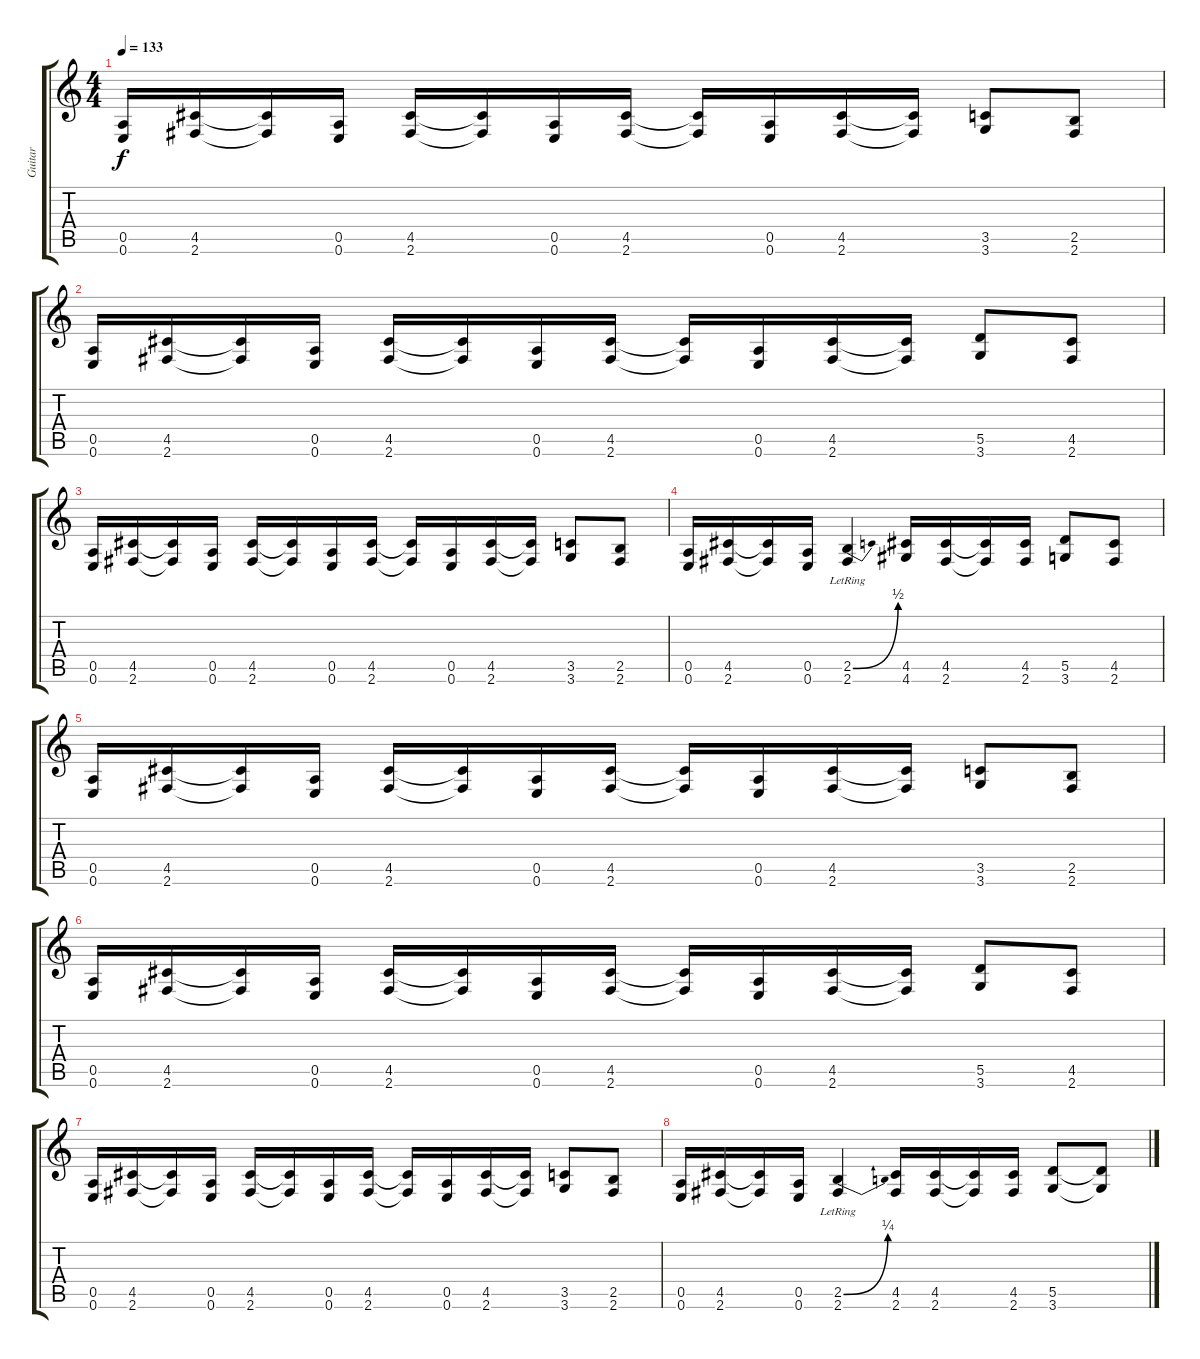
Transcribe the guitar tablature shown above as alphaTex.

\track ("Guitar" "Guitar") {instrument distortionguitar}
\staff {score tabs}
\tuning (E4 B3 G3 D3 A2 E2) {hide}
\ts (4 4)
\tempo 133
\clef g2
\ks c
(0.5 0.6).16{dy f} (4.5 2.6).16 (4.5{t} 2.6{t}).16 (0.5 0.6).16 (4.5 2.6).16 (4.5{t} 2.6{t}).16 (0.5 0.6).16 (4.5 2.6).16 (4.5{t} 2.6{t}).16 (0.5 0.6).16 (4.5 2.6).16 (4.5{t} 2.6{t}).16 (3.5 3.6).8 (2.5 2.6).8 |
(0.5 0.6).16 (4.5 2.6).16 (4.5{t} 2.6{t}).16 (0.5 0.6).16 (4.5 2.6).16 (4.5{t} 2.6{t}).16 (0.5 0.6).16 (4.5 2.6).16 (4.5{t} 2.6{t}).16 (0.5 0.6).16 (4.5 2.6).16 (4.5{t} 2.6{t}).16 (5.5 3.6).8 (4.5 2.6).8 |
(0.5 0.6).16 (4.5 2.6).16 (4.5{t} 2.6{t}).16 (0.5 0.6).16 (4.5 2.6).16 (4.5{t} 2.6{t}).16 (0.5 0.6).16 (4.5 2.6).16 (4.5{t} 2.6{t}).16 (0.5 0.6).16 (4.5 2.6).16 (4.5{t} 2.6{t}).16 (3.5 3.6).8 (2.5 2.6).8 |
(0.5 0.6).16 (4.5 2.6).16 (4.5{t} 2.6{t}).16 (0.5 0.6).16 (2.5{be (bend 0 0 60 2)} 2.6{lr}).4 (4.5 4.6).16 (4.5 2.6).16 (4.5{t} 2.6{t}).16 (4.5 2.6).16 (5.5 3.6).8 (4.5 2.6).8 |
(0.5 0.6).16 (4.5 2.6).16 (4.5{t} 2.6{t}).16 (0.5 0.6).16 (4.5 2.6).16 (4.5{t} 2.6{t}).16 (0.5 0.6).16 (4.5 2.6).16 (4.5{t} 2.6{t}).16 (0.5 0.6).16 (4.5 2.6).16 (4.5{t} 2.6{t}).16 (3.5 3.6).8 (2.5 2.6).8 |
(0.5 0.6).16 (4.5 2.6).16 (4.5{t} 2.6{t}).16 (0.5 0.6).16 (4.5 2.6).16 (4.5{t} 2.6{t}).16 (0.5 0.6).16 (4.5 2.6).16 (4.5{t} 2.6{t}).16 (0.5 0.6).16 (4.5 2.6).16 (4.5{t} 2.6{t}).16 (5.5 3.6).8 (4.5 2.6).8 |
(0.5 0.6).16 (4.5 2.6).16 (4.5{t} 2.6{t}).16 (0.5 0.6).16 (4.5 2.6).16 (4.5{t} 2.6{t}).16 (0.5 0.6).16 (4.5 2.6).16 (4.5{t} 2.6{t}).16 (0.5 0.6).16 (4.5 2.6).16 (4.5{t} 2.6{t}).16 (3.5 3.6).8 (2.5 2.6).8 |
(0.5 0.6).16 (4.5 2.6).16 (4.5{t} 2.6{t}).16 (0.5 0.6).16 (2.5{be (bend 0 0 60 1)} 2.6{lr}).4 (4.5 2.6).16 (4.5 2.6).16 (4.5{t} 2.6{t}).16 (4.5 2.6).16 (5.5 3.6).8 (5.5{t} 3.6{t}).8
